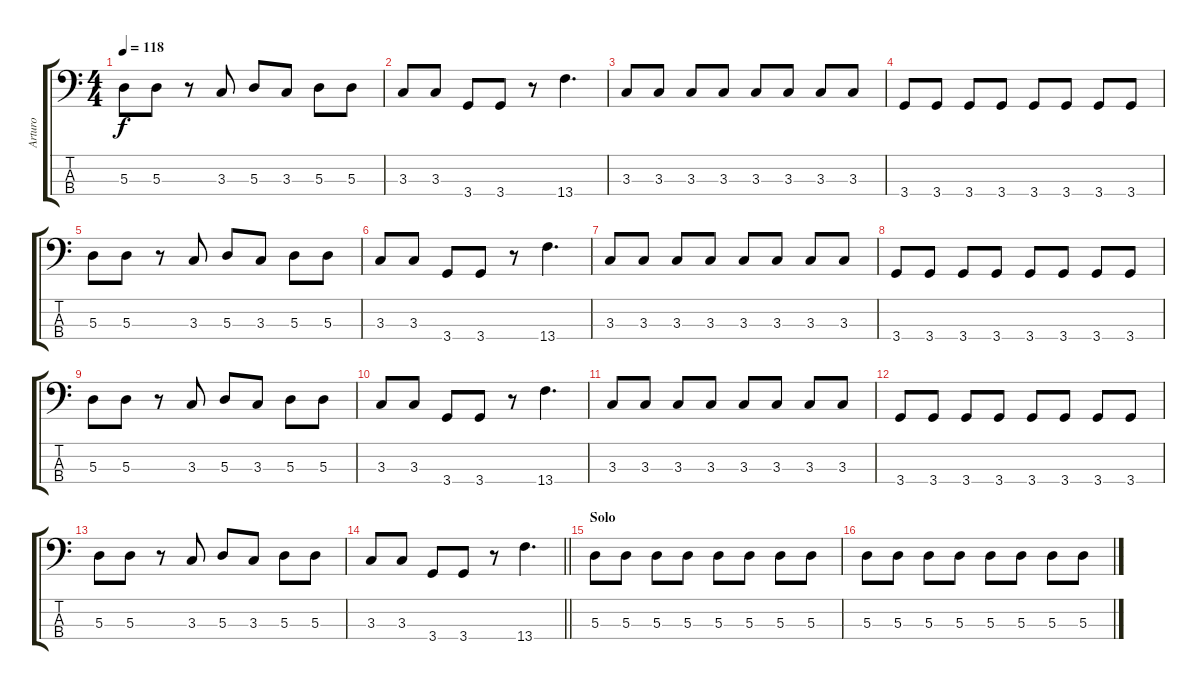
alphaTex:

\track ("Arturo" "Arturo") {instrument electricbasspick}
\staff {score tabs}
\tuning (G2 D2 A1 E1) {hide}
\ts (4 4)
\tempo 118
\clef f4
\ks c
5.3.8{dy f} 5.3.8 r.8 3.3.8 5.3.8 3.3.8 5.3.8 5.3.8 |
3.3.8 3.3.8 3.4.8 3.4.8 r.8 13.4.4{d} |
3.3.8 3.3.8 3.3.8 3.3.8 3.3.8 3.3.8 3.3.8 3.3.8 |
3.4.8 3.4.8 3.4.8 3.4.8 3.4.8 3.4.8 3.4.8 3.4.8 |
5.3.8 5.3.8 r.8 3.3.8 5.3.8 3.3.8 5.3.8 5.3.8 |
3.3.8 3.3.8 3.4.8 3.4.8 r.8 13.4.4{d} |
3.3.8 3.3.8 3.3.8 3.3.8 3.3.8 3.3.8 3.3.8 3.3.8 |
3.4.8 3.4.8 3.4.8 3.4.8 3.4.8 3.4.8 3.4.8 3.4.8 |
5.3.8 5.3.8 r.8 3.3.8 5.3.8 3.3.8 5.3.8 5.3.8 |
3.3.8 3.3.8 3.4.8 3.4.8 r.8 13.4.4{d} |
3.3.8 3.3.8 3.3.8 3.3.8 3.3.8 3.3.8 3.3.8 3.3.8 |
3.4.8 3.4.8 3.4.8 3.4.8 3.4.8 3.4.8 3.4.8 3.4.8 |
5.3.8 5.3.8 r.8 3.3.8 5.3.8 3.3.8 5.3.8 5.3.8 |
\barLineRight lightlight
3.3.8 3.3.8 3.4.8 3.4.8 r.8 13.4.4{d} |
\section ("" "Solo")
5.3.8 5.3.8 5.3.8 5.3.8 5.3.8 5.3.8 5.3.8 5.3.8 |
5.3.8 5.3.8 5.3.8 5.3.8 5.3.8 5.3.8 5.3.8 5.3.8
